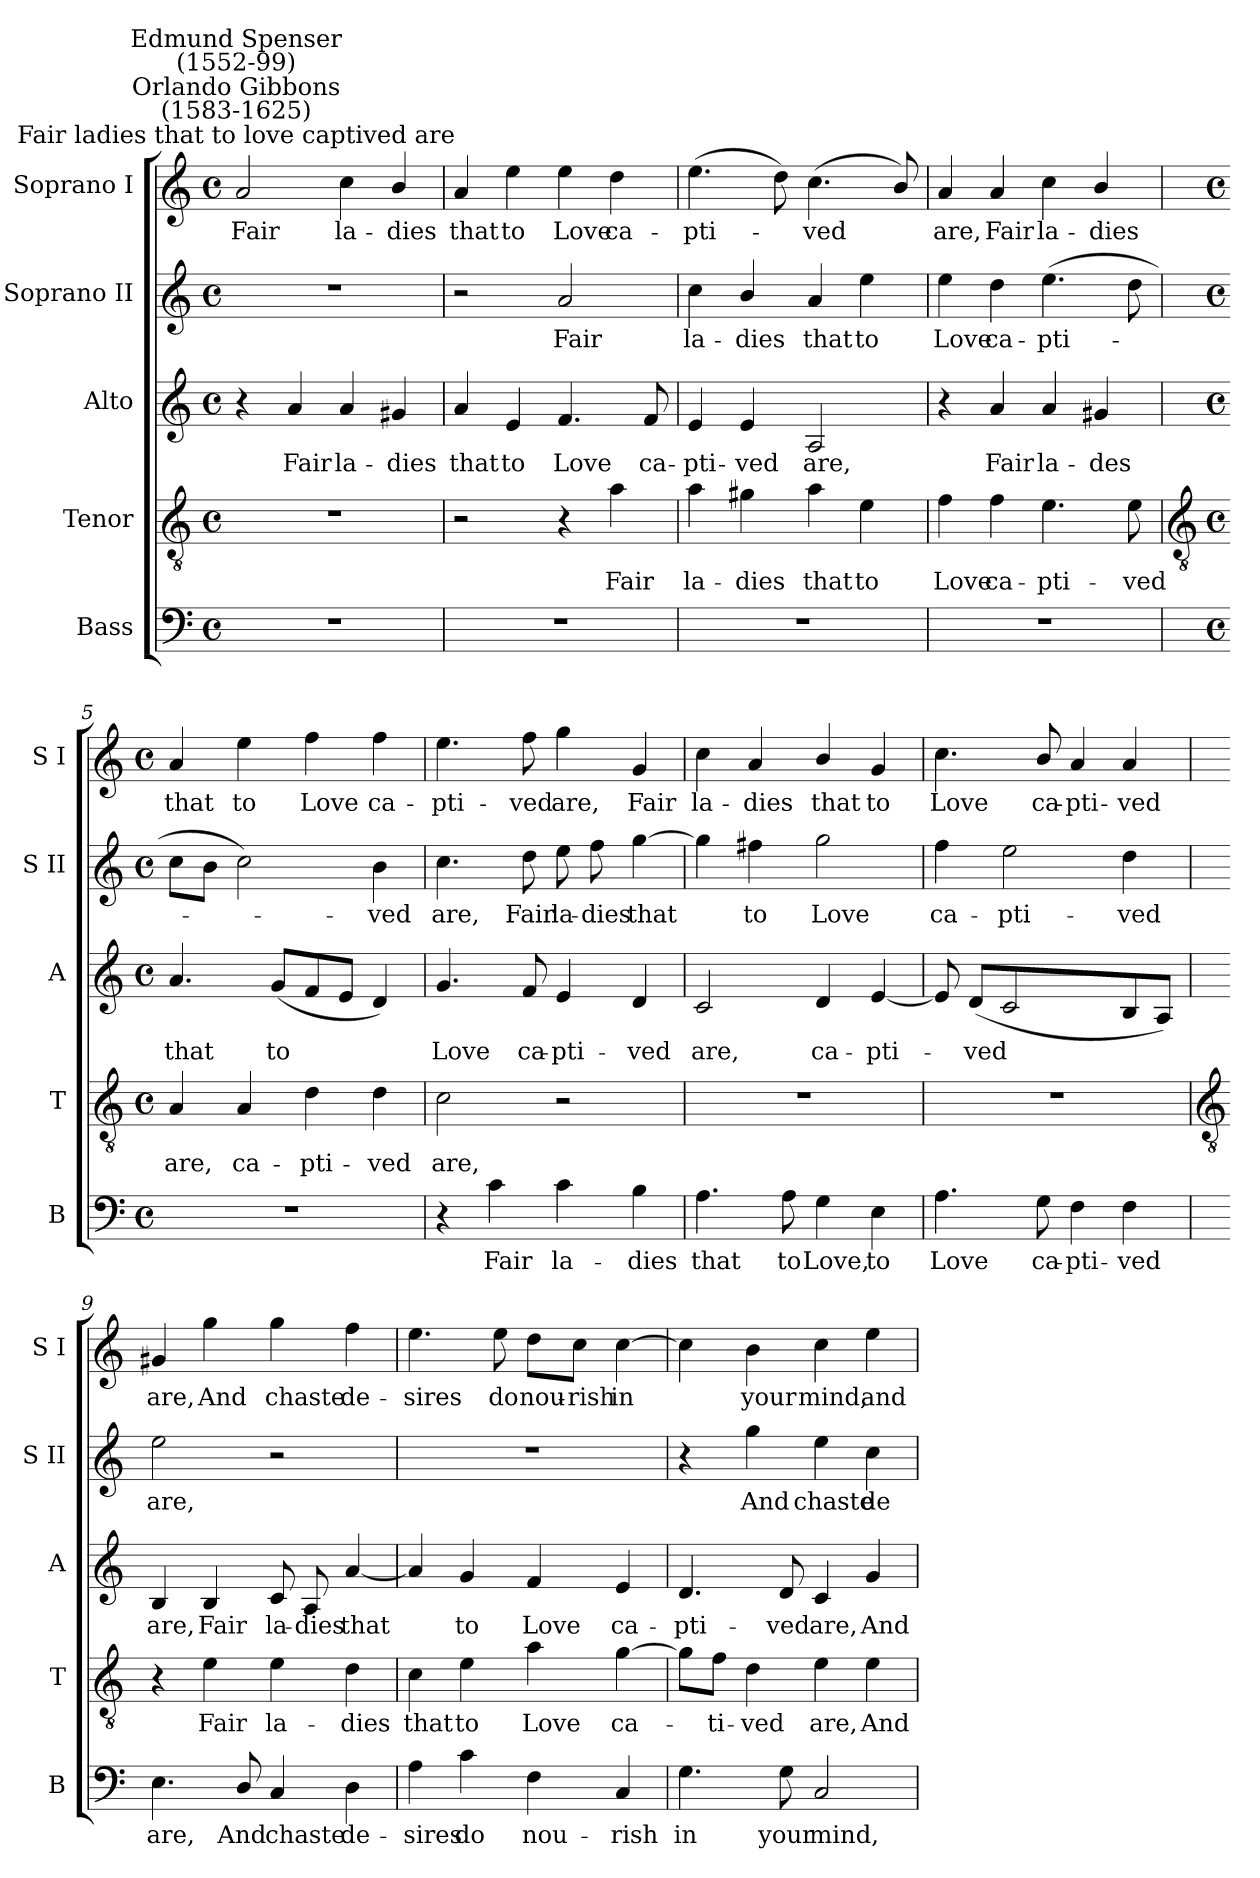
**kern	**text	**kern	**text	**kern	**text	**kern	**text	**kern	**text
*part5	*part5	*part4	*part4	*part3	*part3	*part2	*part2	*part1	*part1
*staff5	*staff5	*staff4	*staff4	*staff3	*staff3	*staff2	*staff2	*staff1	*staff1
*I"Bass	*	*I"Tenor	*	*I"Alto	*	*I"Soprano II	*	*I"Soprano I	*
*I'B	*	*I'T	*	*I'A	*	*I'S II	*	*I'S I	*
*clefF4	*	*clefGv2	*	*clefG2	*	*clefG2	*	*clefG2	*
*k[]	*	*k[]	*	*k[]	*	*k[]	*	*k[]	*
*C:	*	*C:	*	*C:	*	*C:	*	*C:	*
*M4/4	*	*M4/4	*	*M4/4	*	*M4/4	*	*M4/4	*
*met(c)	*	*met(c)	*	*met(c)	*	*met(c)	*	*met(c)	*
=1	=1	=1	=1	=1	=1	=1	=1	=1	=1
!	!	!	!	!	!	!	!	!LO:TX:a:cj:t=Fair ladies that to love captived are	!
!	!	!	!	!	!	!	!	!LO:TX:a:cj:t=Orlando Gibbons\n(1583-1625)	!
!	!	!	!	!	!	!	!	!LO:TX:a:cj:t=Edmund Spenser\n(1552-99)	!
!	!	!	!	!	!	!	!	!	!LO:LY:b
1r	.	1r	.	4r	.	1r	.	2a	Fair
!	!	!	!	!	!LO:LY:b	!	!	!	!
.	.	.	.	4a	Fair	.	.	.	.
!	!	!	!	!	!LO:LY:b	!	!	!	!LO:LY:b
.	.	.	.	4a	la-	.	.	4cc	la-
!	!	!	!	!	!LO:LY:b	!	!	!	!LO:LY:b
.	.	.	.	4g#X	-dies	.	.	4b/	-dies
=2	=2	=2	=2	=2	=2	=2	=2	=2	=2
!	!	!	!	!	!LO:LY:b	!	!	!	!LO:LY:b
1r	.	2r	.	4a	that	2r	.	4a	that
!	!	!	!	!	!LO:LY:b	!	!	!	!LO:LY:b
.	.	.	.	4e	to	.	.	4ee	to
!	!	!	!	!	!LO:LY:b	!	!LO:LY:b	!	!LO:LY:b
.	.	4r	.	4.f	Love	2a	Fair	4ee	Love
!	!	!	!LO:LY:b	!	!	!	!	!	!LO:LY:b
.	.	4a	Fair	.	.	.	.	4dd	ca-
!	!	!	!	!	!LO:LY:b	!	!	!	!
.	.	.	.	8f	ca-	.	.	.	.
=3	=3	=3	=3	=3	=3	=3	=3	=3	=3
!	!	!	!LO:LY:b	!	!LO:LY:b	!	!LO:LY:b	!	!LO:LY:b
1r	.	4a	la-	4e	-pti-	4cc	la-	(>4.ee	-pti-
!	!	!	!LO:LY:b	!	!LO:LY:b	!	!LO:LY:b	!	!
.	.	4g#X	-dies	4e	-ved	4b/	-dies	.	.
.	.	.	.	.	.	.	.	8dd)	.
!	!	!	!LO:LY:b	!	!LO:LY:b	!	!LO:LY:b	!	!LO:LY:b
.	.	4a	that	2A	are,	4a	that	(<4.cc	ved
!	!	!	!LO:LY:b	!	!	!	!LO:LY:b	!	!
.	.	4e	to	.	.	4ee	to	.	.
.	.	.	.	.	.	.	.	8b/)	.
=4	=4	=4	=4	=4	=4	=4	=4	=4	=4
!	!	!	!LO:LY:b	!	!	!	!LO:LY:b	!	!LO:LY:b
1r	.	4f	Love	4r	.	4ee	Love	4a	are,
!	!	!	!LO:LY:b	!	!LO:LY:b	!	!LO:LY:b	!	!LO:LY:b
.	.	4f	ca-	4a	Fair	4dd	ca-	4a	Fair
!	!	!	!LO:LY:b	!	!LO:LY:b	!	!LO:LY:b	!	!LO:LY:b
.	.	4.e	-pti-	4a	la-	(>4.ee	-pti-	4cc	la-
!	!	!	!	!	!LO:LY:b	!	!	!	!LO:LY:b
.	.	.	.	4g#X	-des	.	.	4b/	-dies
!	!	!	!LO:LY:b	!	!	!	!	!	!
.	.	8e	-ved	.	.	8dd	.	.	.
!!LO:LB:g=z
=5	=5	=5	=5	=5	=5	=5	=5	=5	=5
*	*	*clefGv2	*	*	*	*	*	*	*
*M4/4	*	*M4/4	*	*M4/4	*	*M4/4	*	*M4/4	*
*met(c)	*	*met(c)	*	*met(c)	*	*met(c)	*	*met(c)	*
!	!	!	!LO:LY:b	!	!LO:LY:b	!	!	!	!LO:LY:b
1r	.	4A	are,	4.a	that	8ccL	.	4a	that
.	.	.	.	.	.	8bJ	.	.	.
!	!	!	!LO:LY:b	!	!	!	!	!	!LO:LY:b
.	.	4A	ca-	.	.	2cc)	.	4ee	to
!	!	!	!	!	!LO:LY:b	!	!	!	!
.	.	.	.	(<8gL	to	.	.	.	.
!	!	!	!LO:LY:b	!	!	!	!	!	!LO:LY:b
.	.	4d	-pti-	8f	.	.	.	4ff	Love
.	.	.	.	8eJ	.	.	.	.	.
!	!	!	!LO:LY:b	!	!	!	!LO:LY:b	!	!LO:LY:b
.	.	4d	-ved	4d)	.	4b	ved	4ff	ca-
=6	=6	=6	=6	=6	=6	=6	=6	=6	=6
!	!	!	!LO:LY:b	!	!LO:LY:b	!	!LO:LY:b	!	!LO:LY:b
4r	.	2c	are,	4.g	Love	4.cc	are,	4.ee	-pti-
!	!LO:LY:b	!	!	!	!	!	!	!	!
4c	Fair	.	.	.	.	.	.	.	.
!	!	!	!	!	!LO:LY:b	!	!LO:LY:b	!	!LO:LY:b
.	.	.	.	8f	ca-	8dd	Fair	8ff	-ved
!	!LO:LY:b	!	!	!	!LO:LY:b	!	!LO:LY:b	!	!LO:LY:b
4c	la-	2r	.	4e	-pti-	8ee	la-	4gg	are,
!	!	!	!	!	!	!	!LO:LY:b	!	!
.	.	.	.	.	.	8ff	-dies	.	.
!	!LO:LY:b	!	!	!	!LO:LY:b	!	!LO:LY:b	!	!LO:LY:b
4B	-dies	.	.	4d	-ved	[4gg	that	4g	Fair
=7	=7	=7	=7	=7	=7	=7	=7	=7	=7
!	!LO:LY:b	!	!	!	!LO:LY:b	!	!	!	!LO:LY:b
4.A	that	1r	.	2c	are,	4gg]	.	4cc	la-
!	!	!	!	!	!	!	!LO:LY:b	!	!LO:LY:b
.	.	.	.	.	.	4ff#X	to	4a	-dies
!	!LO:LY:b	!	!	!	!	!	!	!	!
8A	to	.	.	.	.	.	.	.	.
!	!LO:LY:b	!	!	!	!LO:LY:b	!	!LO:LY:b	!	!LO:LY:b
4G	Love,	.	.	4d	ca-	2gg	Love	4b/	that
!	!LO:LY:b	!	!	!	!LO:LY:b	!	!	!	!LO:LY:b
4E	to	.	.	[4e	-pti-	.	.	4g	to
=8	=8	=8	=8	=8	=8	=8	=8	=8	=8
!	!LO:LY:b	!	!	!	!	!	!LO:LY:b	!	!LO:LY:b
4.A	Love	1r	.	8e]	.	4ff	ca-	4.cc	Love
!	!	!	!	!	!LO:LY:b	!	!	!	!
.	.	.	.	(<8dL	ved	.	.	.	.
!	!	!	!	!	!	!	!LO:LY:b	!	!
.	.	.	.	2c	.	2ee	-pti-	.	.
!	!LO:LY:b	!	!	!	!	!	!	!	!LO:LY:b
8G	ca-	.	.	.	.	.	.	8b/	ca-
!	!LO:LY:b	!	!	!	!	!	!	!	!LO:LY:b
4F	-pti-	.	.	.	.	.	.	4a	-pti-
!	!LO:LY:b	!	!	!	!	!	!LO:LY:b	!	!LO:LY:b
4F	-ved	.	.	8B	.	4dd	-ved	4a	-ved
.	.	.	.	8AJ)	.	.	.	.	.
!!LO:LB:g=z
=9	=9	=9	=9	=9	=9	=9	=9	=9	=9
*	*	*clefGv2	*	*	*	*	*	*	*
!	!LO:LY:b	!	!	!	!LO:LY:b	!	!LO:LY:b	!	!LO:LY:b
4.E	are,	4r	.	4B	are,	2ee	are,	4g#X	are,
!	!	!	!LO:LY:b	!	!LO:LY:b	!	!	!	!LO:LY:b
.	.	4e	Fair	4B	Fair	.	.	4gg	And
!	!LO:LY:b	!	!	!	!	!	!	!	!
8D/	And	.	.	.	.	.	.	.	.
!	!LO:LY:b	!	!LO:LY:b	!	!LO:LY:b	!	!	!	!LO:LY:b
4C	chaste	4e	la-	8c	la-	2r	.	4gg	chaste
!	!	!	!	!	!LO:LY:b	!	!	!	!
.	.	.	.	8A	-dies	.	.	.	.
!	!LO:LY:b	!	!LO:LY:b	!	!LO:LY:b	!	!	!	!LO:LY:b
4D	de-	4d	-dies	[4a	that	.	.	4ff	de-
=10	=10	=10	=10	=10	=10	=10	=10	=10	=10
!	!LO:LY:b	!	!LO:LY:b	!	!	!	!	!	!LO:LY:b
4A	-sires	4c	that	4a]	.	1r	.	4.ee	-sires
!	!LO:LY:b	!	!LO:LY:b	!	!LO:LY:b	!	!	!	!
4c	do	4e	to	4g	to	.	.	.	.
!	!	!	!	!	!	!	!	!	!LO:LY:b
.	.	.	.	.	.	.	.	8ee	do
!	!LO:LY:b	!	!LO:LY:b	!	!LO:LY:b	!	!	!	!LO:LY:b
4F	nou-	4a	Love	4f	Love	.	.	8dd\L	nou-
!	!	!	!	!	!	!	!	!	!LO:LY:b
.	.	.	.	.	.	.	.	8cc\J	-rish
!	!LO:LY:b	!	!LO:LY:b	!	!LO:LY:b	!	!	!	!LO:LY:b
4C	-rish	[4g	ca-	4e	ca-	.	.	[4cc	in
=11	=11	=11	=11	=11	=11	=11	=11	=11	=11
!	!LO:LY:b	!	!	!	!LO:LY:b	!	!	!	!
4.G	in	8g\L]	.	4.d	-pti-	4r	.	4cc]	.
!	!	!	!LO:LY:b	!	!	!	!	!	!
.	.	8f\J	ti-	.	.	.	.	.	.
!	!	!	!LO:LY:b	!	!	!	!LO:LY:b	!	!LO:LY:b
.	.	4d	-ved	.	.	4gg	And	4b	your
!	!LO:LY:b	!	!	!	!LO:LY:b	!	!	!	!
8G	your	.	.	8d	-ved	.	.	.	.
!	!LO:LY:b	!	!LO:LY:b	!	!LO:LY:b	!	!LO:LY:b	!	!LO:LY:b
2C	mind,	4e	are,	4c	are,	4ee	chaste	4cc	mind,
!	!	!	!LO:LY:b	!	!LO:LY:b	!	!LO:LY:b	!	!LO:LY:b
.	.	4e	And	4g	And	4cc	de-	4ee	and
=	=	=	=	=	=	=	=	=	=
*-	*-	*-	*-	*-	*-	*-	*-	*-	*-
